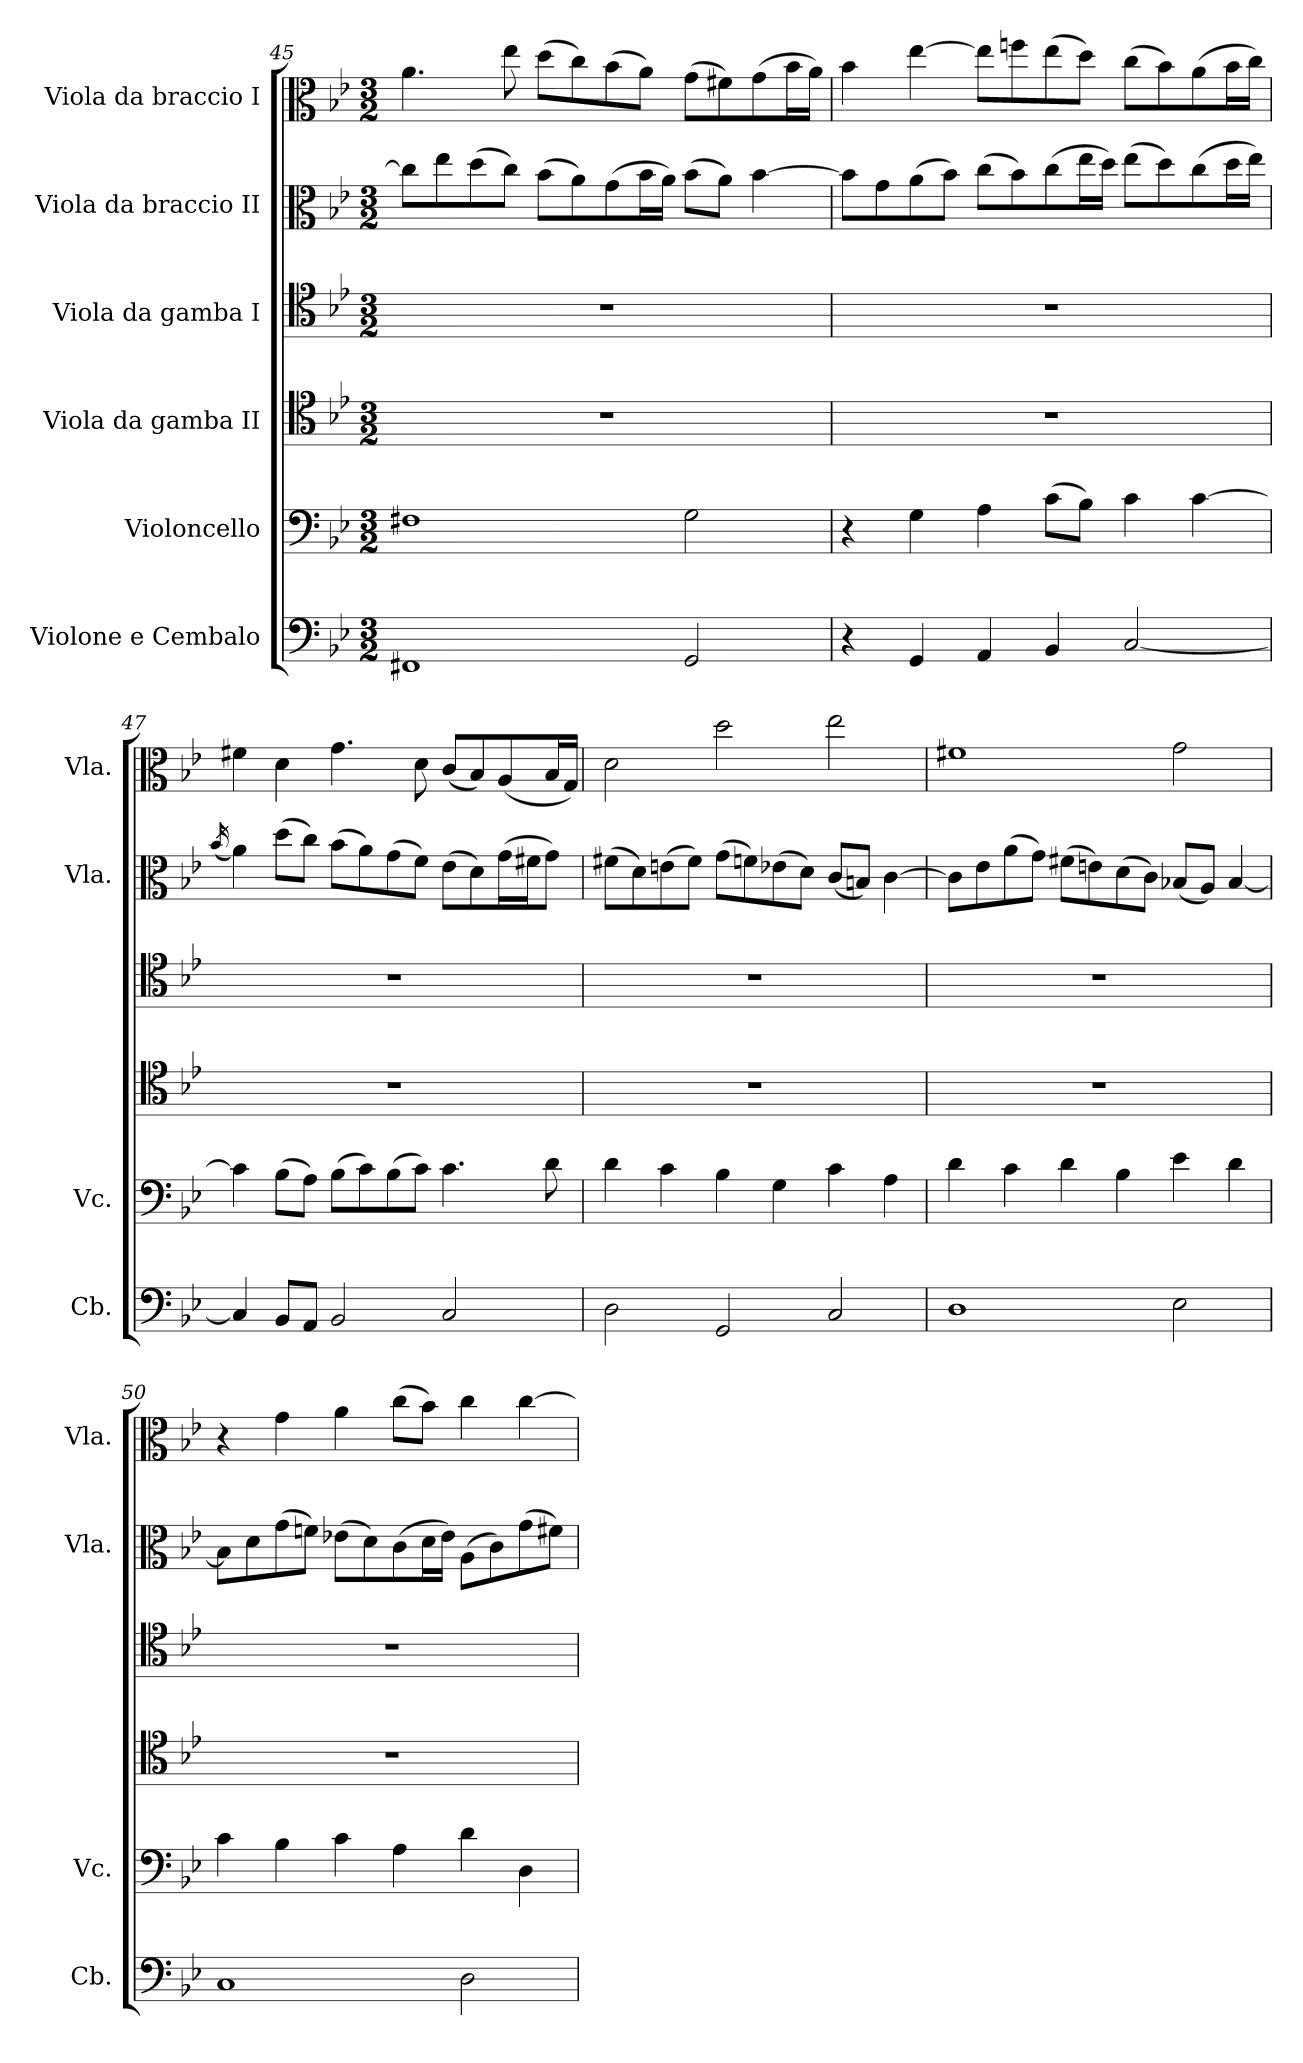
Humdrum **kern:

**kern	**kern	**kern	**kern	**kern	**kern
*part6	*part5	*part4	*part3	*part2	*part1
*staff6	*staff5	*staff4	*staff3	*staff2	*staff1
*I"Violone e Cembalo	*I"Violoncello	*I"Viola da gamba II	*I"Viola da gamba I	*I"Viola da braccio II	*I"Viola da braccio I
*I'Cb.	*I'Vc.	*	*	*I'Vla.	*I'Vla.
*clefF4	*clefF4	*clefC4	*clefC4	*clefC3	*clefC3
*ITrd7c12	*	*	*	*	*
*k[b-e-]	*k[b-e-]	*k[b-e-]	*k[b-e-]	*k[b-e-]	*k[b-e-]
*B-:	*B-:	*B-:	*B-:	*B-:	*B-:
*M3/2	*M3/2	*M3/2	*M3/2	*M3/2	*M3/2
=45	=45	=45	=45	=45	=45
!	!	!LO:N:vis=1	!LO:N:vis=1	!	!
1FFF#Xi	1F#Xi	1.r	1.r	8cci\L]	4.ai\
.	.	.	.	8ee-i\	.
.	.	.	.	(8ddi\	.
.	.	.	.	8cci\J)	8ee-i\
.	.	.	.	(8b-i\L	(8ddi\L
.	.	.	.	8ai\)	8cci\)
.	.	.	.	(8gi\	(8b-i\
.	.	.	.	16b-i\L	8ai\J)
.	.	.	.	16ai\JJ)	.
2GGGi/	2Gi\	.	.	(8b-i\L	(8gi\L
.	.	.	.	8ai\J)	8f#Xi\)
.	.	.	.	[4b-i\	(8gi\
.	.	.	.	.	16b-i\L
.	.	.	.	.	16ai\JJ)
!!LO:LB:g=z
=46	=46	=46	=46	=46	=46
!	!	!LO:N:vis=1	!LO:N:vis=1	!	!
4r	4r	1.r	1.r	8b-i\L]	4b-i\
.	.	.	.	8gi\	.
4GGGi/	4Gi\	.	.	(8ai\	[4ee-i\
.	.	.	.	8b-i\J)	.
4AAAi/	4Ai\	.	.	(8cci\L	8ee-i\L]
.	.	.	.	8b-i\)	8ffni\
4BBB-i/	(8ci\L	.	.	(8cci\	(8ee-i\
.	8B-i\J)	.	.	16ee-i\L	8ddi\J)
.	.	.	.	16ddi\JJ)	.
[2CCi/	4ci\	.	.	(8ee-i\L	(8cci\L
.	.	.	.	8ddi\)	8b-i\)
.	[4ci\	.	.	(8cci\	(8ai\
.	.	.	.	16ddi\L	16b-i\L
.	.	.	.	16ee-i\JJ)	16cci\JJ)
=47	=47	=47	=47	=47	=47
.	.	.	.	(16qb-i/	.
!	!	!LO:N:vis=1	!LO:N:vis=1	!	!
4CCi/]	4ci\]	1.r	1.r	4ai\)	4f#Xi\
8BBB-i/L	(8B-i\L	.	.	(8ddi\L	4di\
8AAAi/J	8Ai\J)	.	.	8cci\J)	.
2BBB-i/	(8B-i\L	.	.	(8b-i\L	4.gi\
.	8ci\)	.	.	8ai\)	.
.	(8B-i\	.	.	(8gi\	.
.	8ci\J)	.	.	8fi\J)	8di\
2CCi/	4.ci\	.	.	(8e-i\L	(8ci/L
.	.	.	.	8di\)	8B-i/)
.	.	.	.	(16gi\L	(8Ai/
.	.	.	.	16f#Xi\J	.
.	8di\	.	.	8gi\J)	16B-i/L
.	.	.	.	.	16Gi/JJ)
=48	=48	=48	=48	=48	=48
!	!	!LO:N:vis=1	!LO:N:vis=1	!	!
2DDi\	4di\	1.r	1.r	(8f#Xi\L	2di\
.	.	.	.	8di\)	.
.	4ci\	.	.	(8eni\	.
.	.	.	.	8f#i\J)	.
2GGGi/	4B-i\	.	.	(8gi\L	2ddi\
.	.	.	.	8fni\)	.
.	4Gi\	.	.	(8e-Xi\	.
.	.	.	.	8di\J)	.
2CCi/	4ci\	.	.	(8ci/L	2ee-i\
.	.	.	.	8Bni/J)	.
.	4Ai\	.	.	[4ci\	.
!!LO:LB:g=z
=49	=49	=49	=49	=49	=49
!	!	!LO:N:vis=1	!LO:N:vis=1	!	!
1DDi	4di\	1.r	1.r	8ci\L]	1f#Xi
.	.	.	.	8e-i\	.
.	4ci\	.	.	(8ai\	.
.	.	.	.	8gi\J)	.
.	4di\	.	.	(8f#Xi\L	.
.	.	.	.	8eni\)	.
.	4B-i\	.	.	(8di\	.
.	.	.	.	8ci\J)	.
2EE-i\	4e-i\	.	.	(8B-Xi/L	2gi\
.	.	.	.	8Ai/J)	.
.	4di\	.	.	[4B-i/	.
=50	=50	=50	=50	=50	=50
!	!	!LO:N:vis=1	!LO:N:vis=1	!	!
1CCi	4ci\	1.r	1.r	8B-i\L]	4r
.	.	.	.	8di\	.
.	4B-i\	.	.	(8gi\	4gi\
.	.	.	.	8fni\J)	.
.	4ci\	.	.	(8e-Xi\L	4ai\
.	.	.	.	8di\)	.
.	4Ai\	.	.	(8ci\	(8cci\L
.	.	.	.	16di\L	8b-i\J)
.	.	.	.	16e-i\JJ)	.
2DDi\	4di\	.	.	(8Ai\L	4cci\
.	.	.	.	8ci\)	.
.	4Di\	.	.	(8gi\	[4cci\
.	.	.	.	8f#Xi\J)	.
=	=	=	=	=	=
*-	*-	*-	*-	*-	*-
